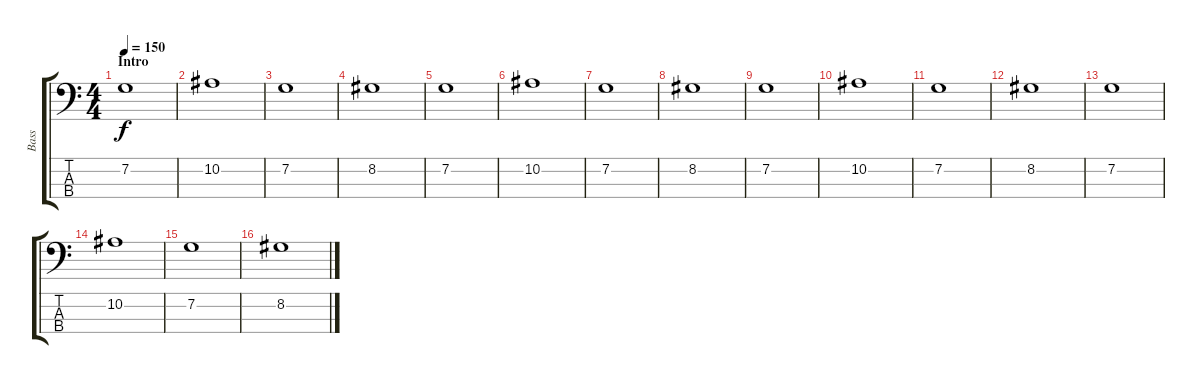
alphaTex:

\track ("Bass" "Bass") {instrument electricbassfinger}
\staff {score tabs}
\tuning (F2 C2 G1 D1) {hide}
\ts (4 4)
\section ("" "Intro")
\tempo 150
\clef f4
\ks c
7.2.1{dy f instrument electricbassfinger} |
10.2.1 |
7.2.1 |
8.2.1 |
7.2.1 |
10.2.1 |
7.2.1 |
8.2.1 |
7.2.1 |
10.2.1 |
7.2.1 |
8.2.1 |
7.2.1 |
10.2.1 |
7.2.1 |
8.2.1
